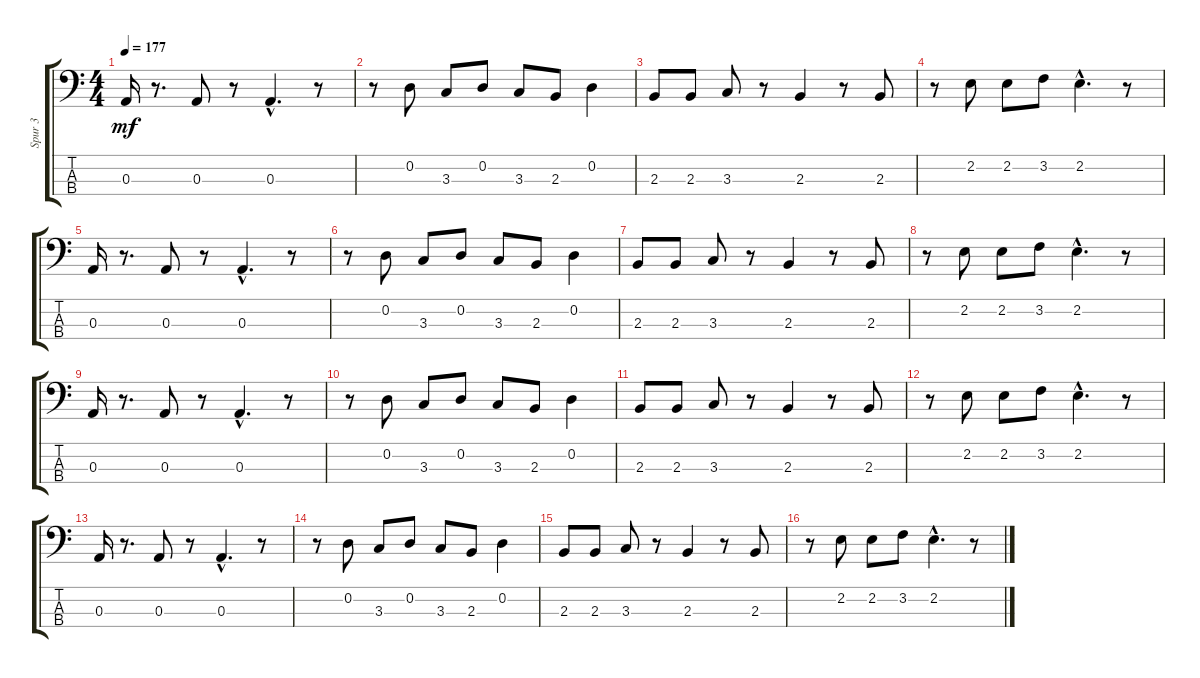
\track ("Spur 3" "Spur 3") {instrument electricbassfinger}
\staff {score tabs}
\tuning (G2 D2 A1 E1) {hide}
\ts (4 4)
\tempo 177
\clef f4
\ks c
0.3.16{dy mf} r.8{d} 0.3.8 r.8 0.3{hac}.4{d} r.8 |
r.8 0.2.8 3.3.8 0.2.8 3.3.8 2.3.8 0.2.4 |
2.3.8 2.3.8 3.3.8 r.8 2.3.4 r.8 2.3.8 |
r.8 2.2.8 2.2.8 3.2.8 2.2{hac}.4{d} r.8 |
0.3.16 r.8{d} 0.3.8 r.8 0.3{hac}.4{d} r.8 |
r.8 0.2.8 3.3.8 0.2.8 3.3.8 2.3.8 0.2.4 |
2.3.8 2.3.8 3.3.8 r.8 2.3.4 r.8 2.3.8 |
r.8 2.2.8 2.2.8 3.2.8 2.2{hac}.4{d} r.8 |
0.3.16 r.8{d} 0.3.8 r.8 0.3{hac}.4{d} r.8 |
r.8 0.2.8 3.3.8 0.2.8 3.3.8 2.3.8 0.2.4 |
2.3.8 2.3.8 3.3.8 r.8 2.3.4 r.8 2.3.8 |
r.8 2.2.8 2.2.8 3.2.8 2.2{hac}.4{d} r.8 |
0.3.16 r.8{d} 0.3.8 r.8 0.3{hac}.4{d} r.8 |
r.8 0.2.8 3.3.8 0.2.8 3.3.8 2.3.8 0.2.4 |
2.3.8 2.3.8 3.3.8 r.8 2.3.4 r.8 2.3.8 |
r.8 2.2.8 2.2.8 3.2.8 2.2{hac}.4{d} r.8
